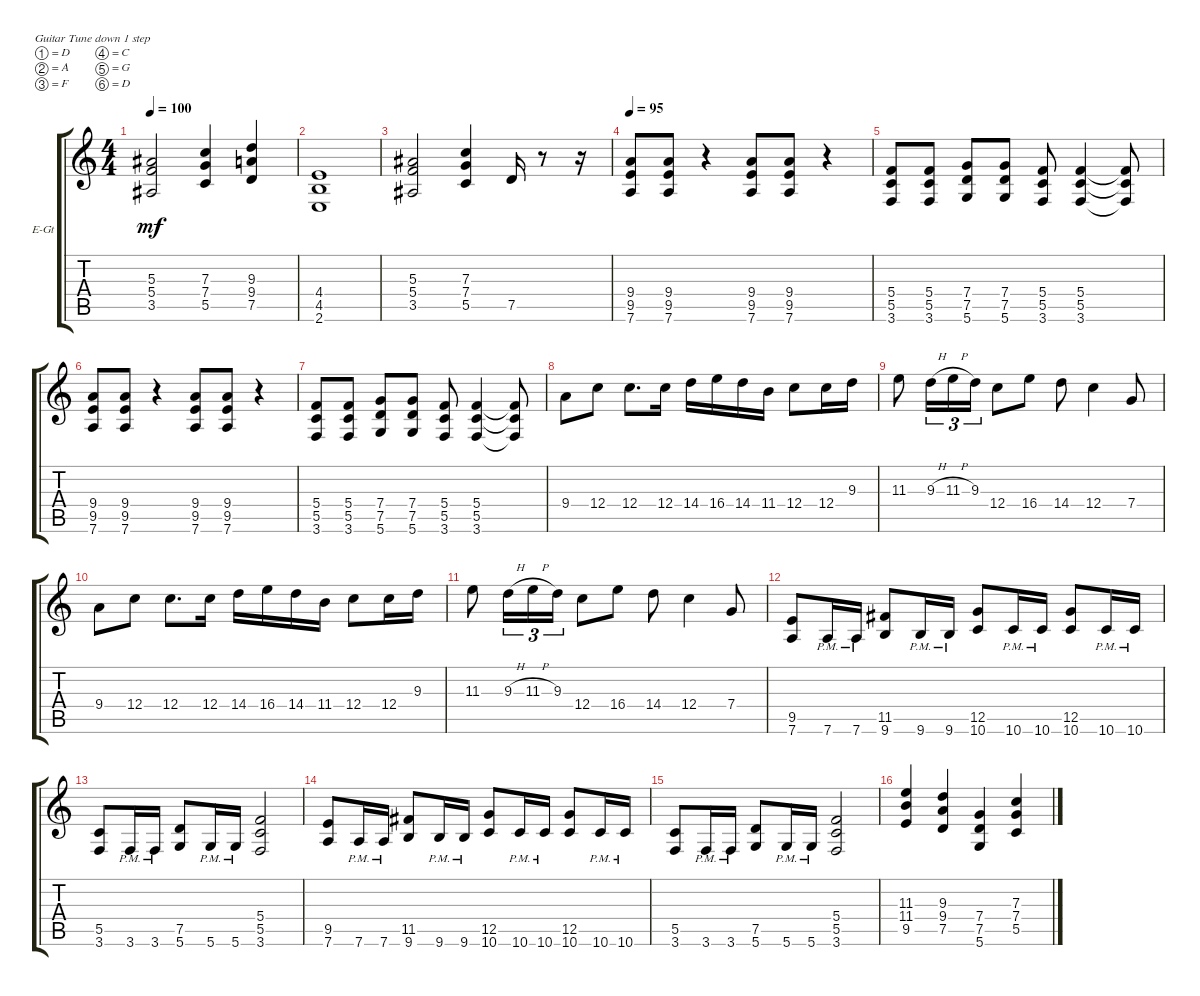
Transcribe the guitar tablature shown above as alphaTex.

\defaultSystemsLayout 4
\bracketExtendMode groupsimilarinstruments
\firstSystemTrackNameOrientation horizontal
\otherSystemsTrackNameOrientation horizontal
\track ("Rhythm Guitar" "E-Gt") {instrument overdrivenguitar}
\staff {score tabs}
\tuning (D4 A3 F3 C3 G2 D2)
\ts (4 4)
\tempo 100
\clef g2
\ks c
(3.5 5.4 5.3).2{dy mf} (5.5 7.4 7.3).4 (7.5 9.4 9.3).4 |
(2.6 4.5 4.4).1 |
(3.5 5.4 5.3).2 (5.5 7.4 7.3).4 7.5.16 r.8 r.16 |
\tempo 95
(7.6 9.5 9.4).8 (9.4 9.5 7.6).8 r.4 (7.6 9.5 9.4).8 (9.4 9.5 7.6).8 r.4 |
(3.6 5.5 5.4).8 (5.4 5.5 3.6).8 (5.6 7.5 7.4).8 (7.4 7.5 5.6).8 (3.6 5.5 5.4).8 (5.4 5.5 3.6).4 (3.6{t} 5.5{t} 5.4{t}).8 |
(7.6 9.5 9.4).8 (9.4 9.5 7.6).8 r.4 (7.6 9.5 9.4).8 (9.4 9.5 7.6).8 r.4 |
(3.6 5.5 5.4).8 (5.4 5.5 3.6).8 (5.6 7.5 7.4).8 (7.4 7.5 5.6).8 (3.6 5.5 5.4).8 (5.4 5.5 3.6).4 (3.6{t} 5.5{t} 5.4{t}).8 |
9.4.8 12.4.8 12.4.8{d} 12.4.16 14.4.16 16.4.16 14.4.16 11.4.16 12.4.8 12.4.16 9.3.16 |
11.3.8 9.3{h}.16{tu (3 2)} 11.3{h}.16{tu (3 2)} 9.3.16{tu (3 2)} 12.4.8 16.4.8 14.4.8 12.4.4 7.4.8 |
9.4.8 12.4.8 12.4.8{d} 12.4.16 14.4.16 16.4.16 14.4.16 11.4.16 12.4.8 12.4.16 9.3.16 |
11.3.8 9.3{h}.16{tu (3 2)} 11.3{h}.16{tu (3 2)} 9.3.16{tu (3 2)} 12.4.8 16.4.8 14.4.8 12.4.4 7.4.8 |
(7.6 9.5).8 7.6{pm}.16 7.6{pm}.16 (9.6 11.5).8 9.6{pm}.16 9.6{pm}.16 (10.6 12.5).8 10.6{pm}.16 10.6{pm}.16 (10.6 12.5).8 10.6{pm}.16 10.6{pm}.16 |
(3.6 5.5).8 3.6{pm}.16 3.6{pm}.16 (5.6 7.5).8 5.6{pm}.16 5.6{pm}.16 (3.6 5.5 5.4).2 |
(7.6 9.5).8 7.6{pm}.16 7.6{pm}.16 (9.6 11.5).8 9.6{pm}.16 9.6{pm}.16 (10.6 12.5).8 10.6{pm}.16 10.6{pm}.16 (10.6 12.5).8 10.6{pm}.16 10.6{pm}.16 |
(3.6 5.5).8 3.6{pm}.16 3.6{pm}.16 (5.6 7.5).8 5.6{pm}.16 5.6{pm}.16 (3.6 5.5 5.4).2 |
(9.5 11.4 11.3).4 (7.5 9.4 9.3).4 (5.6 7.5 7.4).4 (5.5 7.4 7.3).4
